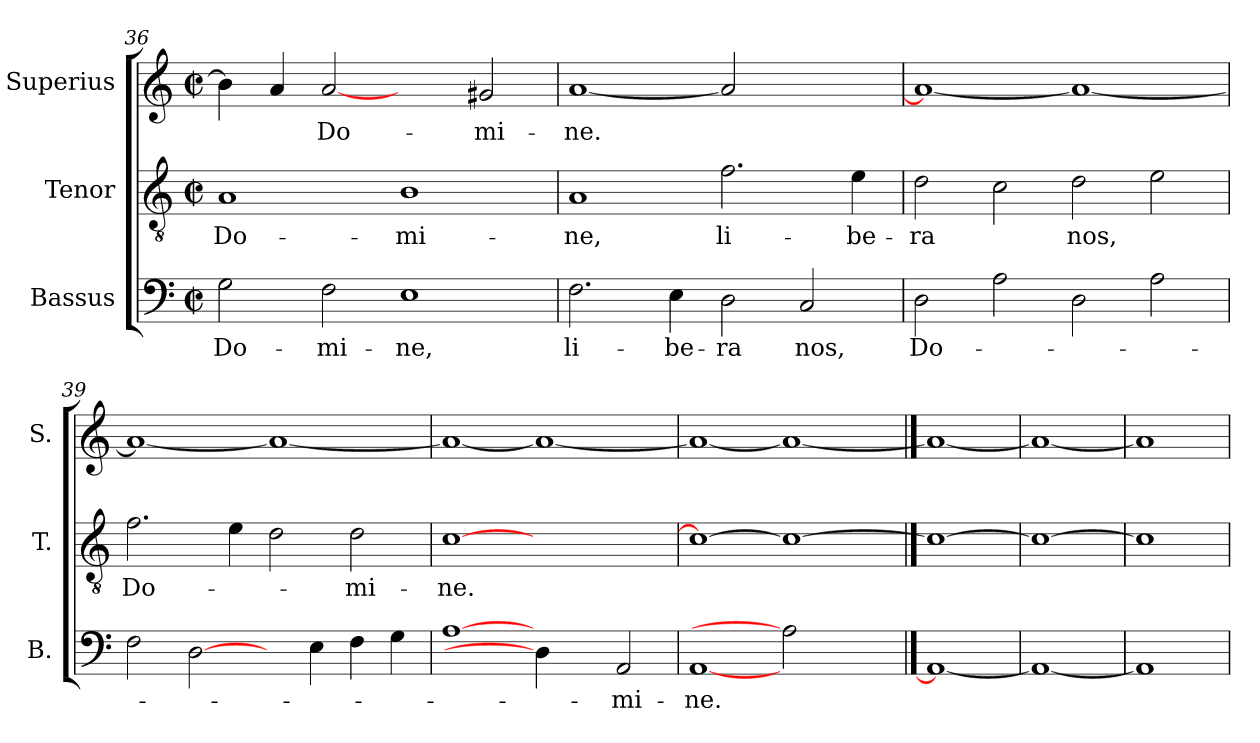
**kern	**text	**kern	**text	**kern	**text
*part3	*part3	*part2	*part2	*part1	*part1
*staff3	*staff3	*staff2	*staff2	*staff1	*staff1
*I"Bassus	*	*I"Tenor	*	*I"Superius	*
*I'B.	*	*I'T.	*	*I'S.	*
!!LO:LB:g=z
*clefF4	*	*clefGv2	*	*clefG2	*
*	*	*ITrd7c12	*	*	*
*k[]	*	*k[]	*	*k[]	*
*M2/2	*	*M2/2	*	*M2/2	*
*met(c|)	*	*met(c|)	*	*met(c|)	*
=36	=36	=36	=36	=36	=36
!	!LO:LY:b:color=#000000	!	!	!	!
!	!	!	!LO:LY:b:color=#000000	!	!
2Gi\	Do-	1AAi	Do-	4bi\]	.
.	.	.	.	4ai/	.
!	!LO:LY:b:color=#000000	!	!	!	!
!	!	!	!	!	!LO:LY:b:color=#000000
2Fi\	-mi-	.	.	[2ai	Do-
!	!LO:LY:b:color=#000000	!	!	!	!
!	!	!	!LO:LY:b:color=#000000	!	!
1Ei	-ne,	1BBi	-mi-	2ryy	.
!	!	!	!	!	!LO:LY:b:color=#000000
.	.	.	.	2g#Xi/	-mi-
=37	=37	=37	=37	=37	=37
!	!LO:LY:b:color=#000000	!	!	!	!
!	!	!	!LO:LY:b:color=#000000	!	!
!	!	!	!	!	!LO:LY:b:color=#000000
2.Fi\	li-	1AAi	-ne,	[<1ai	-ne.
!	!LO:LY:b:color=#000000	!	!	!	!
4Ei\	-be-	.	.	.	.
!	!LO:LY:b:color=#000000	!	!	!	!
!	!	!	!LO:LY:b:color=#000000	!	!
2Di\	-ra	2.Fi\	li-	2ai]	.
!	!LO:LY:b:color=#000000	!	!	!	!
2Ci/	nos,	.	.	2ryy	.
!	!	!	!LO:LY:b:color=#000000	!	!
.	.	4Ei\	-be-	.	.
=38	=38	=38	=38	=38	=38
!	!LO:LY:b:color=#000000	!	!	!	!
!	!	!	!LO:LY:b:color=#000000	!	!
2Di\	Do-	2Di\	-ra	1ai_<	.
2Ai\	.	2Ci\	.	.	.
!	!	!	!LO:LY:b:color=#000000	!	!
2Di\	.	2Di\	nos,	1ai_	.
2Ai\	.	2Ei\	.	.	.
=39	=39	=39	=39	=39	=39
!	!	!	!LO:LY:b:color=#000000	!	!
2Fi\	.	2.Fi\	Do-	1ai_<	.
[2Di\	.	.	.	.	.
.	.	4Ei\	.	.	.
4ryy	.	2Di\	.	1ai_	.
4Ei\	.	.	.	.	.
!	!	!	!LO:LY:b:color=#000000	!	!
4Fi\	.	2Di\	-mi-	.	.
4Gi\	.	.	.	.	.
=40	=40	=40	=40	=40	=40
!	!	!	!LO:LY:b:color=#000000	!	!
[1Ai	.	[<1Ci	-ne.	1ai_<	.
4Di\]	.	1ryy	.	1ai_	.
4ryy	.	.	.	.	.
!	!LO:LY:b:color=#000000	!	!	!	!
2AAi/	-mi-	.	.	.	.
=41	=41	=41	=41	=41	=41
!	!LO:LY:b:color=#000000	!	!	!	!
[1AAi	-ne.	1Ci_<	.	1ai_<	.
2Ai]	.	1Ci_	.	1ai_	.
2ryy	.	.	.	.	.
==42	==42	==42	==42	==42	==42
1AAi_	.	1Ci_	.	1ai_	.
=43	=43	=43	=43	=43	=43
1AAi_	.	1Ci_	.	1ai_	.
=44	=44	=44	=44	=44	=44
1AAi]	.	1Ci]	.	1ai]	.
=	=	=	=	=	=
*-	*-	*-	*-	*-	*-
